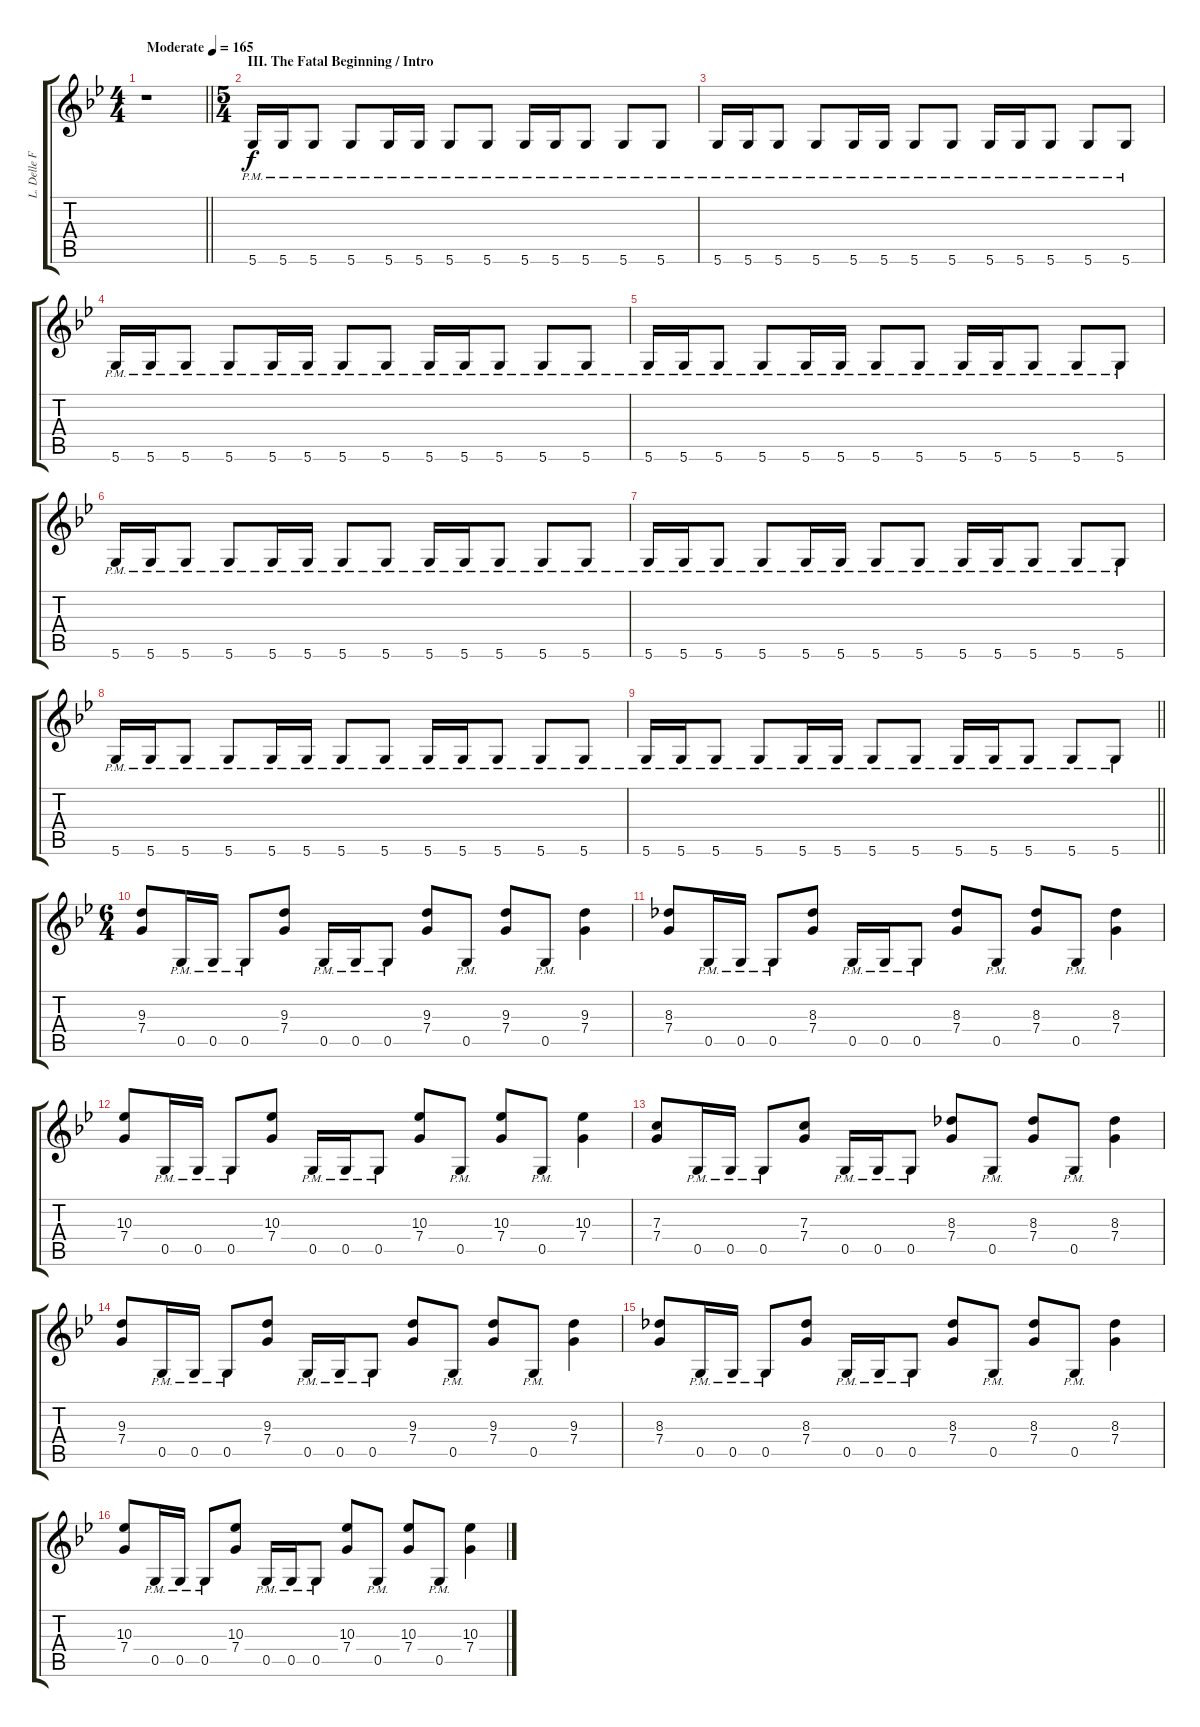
\track ("L. Delle Fave (Dist. Guitar L)" "L. Delle F") {instrument overdrivenguitar}
\staff {score tabs}
\tuning (D4 A3 F3 C3 G2 D2) {hide}
\ts (4 4)
\tempo (165 "Moderate")
\clef g2
\barLineRight lightlight
\ks gminor
r.1{dy f instrument overdrivenguitar} |
\ts (5 4)
\section ("" "III. The Fatal Beginning / Intro")
5.6{pm}.16 5.6{pm}.16 5.6{pm}.8 5.6{pm}.8 5.6{pm}.16 5.6{pm}.16 5.6{pm}.8 5.6{pm}.8 5.6{pm}.16 5.6{pm}.16 5.6{pm}.8 5.6{pm}.8 5.6{pm}.8 |
5.6{pm}.16 5.6{pm}.16 5.6{pm}.8 5.6{pm}.8 5.6{pm}.16 5.6{pm}.16 5.6{pm}.8 5.6{pm}.8 5.6{pm}.16 5.6{pm}.16 5.6{pm}.8 5.6{pm}.8 5.6{pm}.8 |
5.6{pm}.16 5.6{pm}.16 5.6{pm}.8 5.6{pm}.8 5.6{pm}.16 5.6{pm}.16 5.6{pm}.8 5.6{pm}.8 5.6{pm}.16 5.6{pm}.16 5.6{pm}.8 5.6{pm}.8 5.6{pm}.8 |
5.6{pm}.16 5.6{pm}.16 5.6{pm}.8 5.6{pm}.8 5.6{pm}.16 5.6{pm}.16 5.6{pm}.8 5.6{pm}.8 5.6{pm}.16 5.6{pm}.16 5.6{pm}.8 5.6{pm}.8 5.6{pm}.8 |
5.6{pm}.16 5.6{pm}.16 5.6{pm}.8 5.6{pm}.8 5.6{pm}.16 5.6{pm}.16 5.6{pm}.8 5.6{pm}.8 5.6{pm}.16 5.6{pm}.16 5.6{pm}.8 5.6{pm}.8 5.6{pm}.8 |
5.6{pm}.16 5.6{pm}.16 5.6{pm}.8 5.6{pm}.8 5.6{pm}.16 5.6{pm}.16 5.6{pm}.8 5.6{pm}.8 5.6{pm}.16 5.6{pm}.16 5.6{pm}.8 5.6{pm}.8 5.6{pm}.8 |
5.6{pm}.16 5.6{pm}.16 5.6{pm}.8 5.6{pm}.8 5.6{pm}.16 5.6{pm}.16 5.6{pm}.8 5.6{pm}.8 5.6{pm}.16 5.6{pm}.16 5.6{pm}.8 5.6{pm}.8 5.6{pm}.8 |
\barLineRight lightlight
5.6{pm}.16 5.6{pm}.16 5.6{pm}.8 5.6{pm}.8 5.6{pm}.16 5.6{pm}.16 5.6{pm}.8 5.6{pm}.8 5.6{pm}.16 5.6{pm}.16 5.6{pm}.8 5.6{pm}.8 5.6{pm}.8 |
\ts (6 4)
(9.3 7.4).8 0.5{pm}.16 0.5{pm}.16 0.5{pm}.8 (9.3 7.4).8 0.5{pm}.16 0.5{pm}.16 0.5{pm}.8 (9.3 7.4).8 0.5{pm}.8 (9.3 7.4).8 0.5{pm}.8 (9.3 7.4).4 |
(8.3 7.4).8 0.5{pm}.16 0.5{pm}.16 0.5{pm}.8 (8.3 7.4).8 0.5{pm}.16 0.5{pm}.16 0.5{pm}.8 (8.3 7.4).8 0.5{pm}.8 (8.3 7.4).8 0.5{pm}.8 (8.3 7.4).4 |
(10.3 7.4).8 0.5{pm}.16 0.5{pm}.16 0.5{pm}.8 (10.3 7.4).8 0.5{pm}.16 0.5{pm}.16 0.5{pm}.8 (10.3 7.4).8 0.5{pm}.8 (10.3 7.4).8 0.5{pm}.8 (10.3 7.4).4 |
(7.3 7.4).8 0.5{pm}.16 0.5{pm}.16 0.5{pm}.8 (7.3 7.4).8 0.5{pm}.16 0.5{pm}.16 0.5{pm}.8 (8.3 7.4).8 0.5{pm}.8 (8.3 7.4).8 0.5{pm}.8 (8.3 7.4).4 |
(9.3 7.4).8 0.5{pm}.16 0.5{pm}.16 0.5{pm}.8 (9.3 7.4).8 0.5{pm}.16 0.5{pm}.16 0.5{pm}.8 (9.3 7.4).8 0.5{pm}.8 (9.3 7.4).8 0.5{pm}.8 (9.3 7.4).4 |
(8.3 7.4).8 0.5{pm}.16 0.5{pm}.16 0.5{pm}.8 (8.3 7.4).8 0.5{pm}.16 0.5{pm}.16 0.5{pm}.8 (8.3 7.4).8 0.5{pm}.8 (8.3 7.4).8 0.5{pm}.8 (8.3 7.4).4 |
(10.3 7.4).8 0.5{pm}.16 0.5{pm}.16 0.5{pm}.8 (10.3 7.4).8 0.5{pm}.16 0.5{pm}.16 0.5{pm}.8 (10.3 7.4).8 0.5{pm}.8 (10.3 7.4).8 0.5{pm}.8 (10.3 7.4).4
